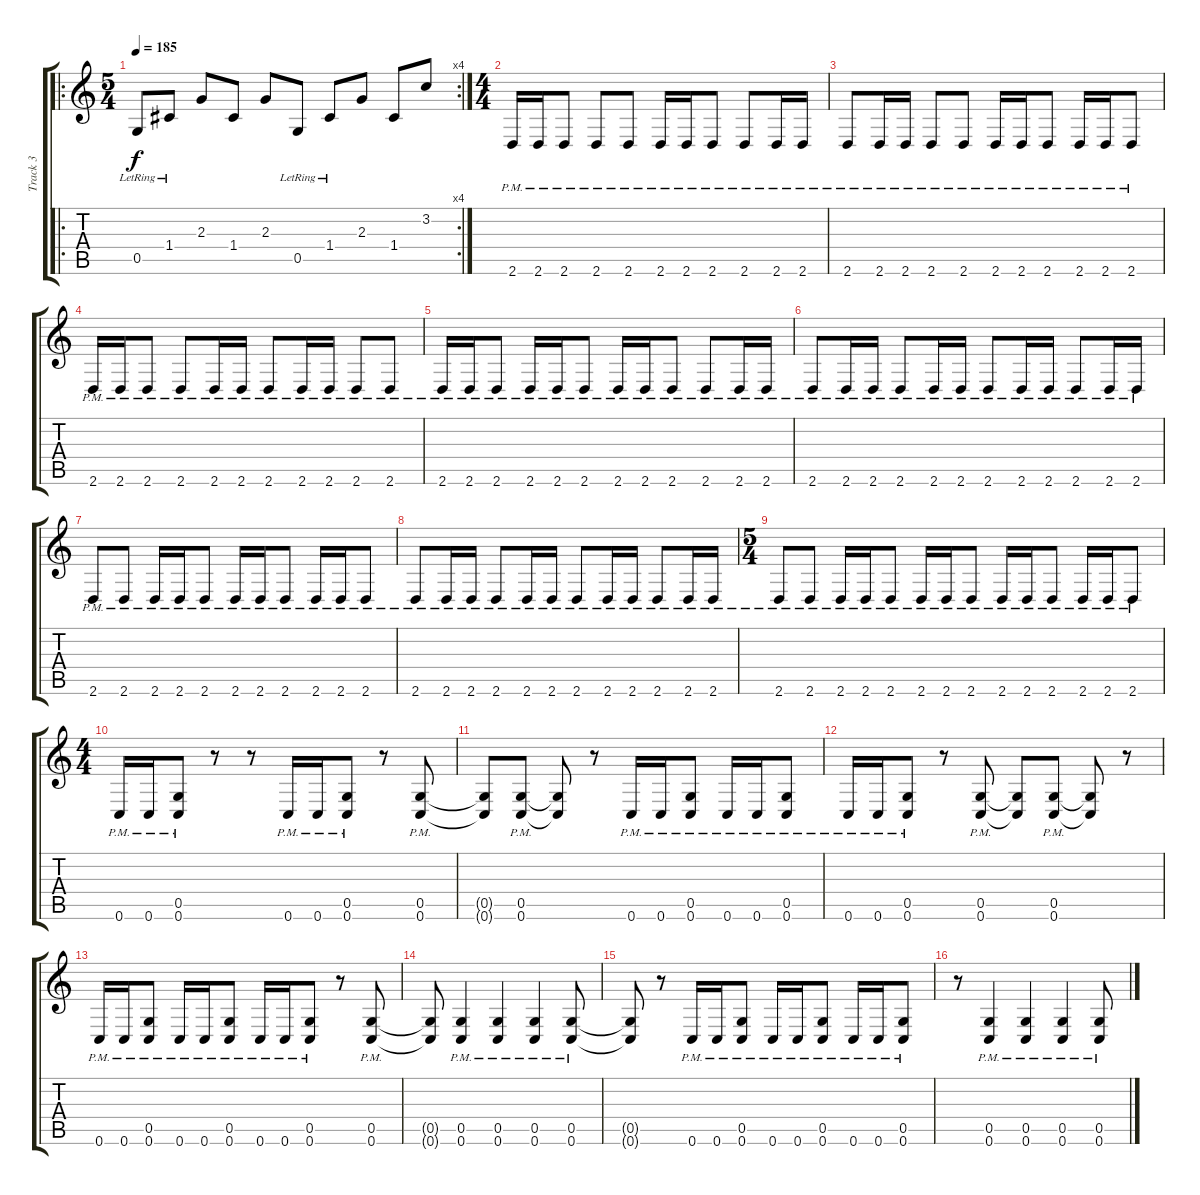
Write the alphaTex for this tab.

\track ("Track 3" "Track 3") {instrument distortionguitar}
\staff {score tabs}
\tuning (D4 A3 F3 C3 G2 C2) {hide}
\ro
\rc 4
\ts (5 4)
\tempo 185
\clef g2
\ks c
0.5{lr}.8{dy f} 1.4{lr}.8 2.3.8 1.4.8 2.3.8 0.5{lr}.8 1.4{lr}.8 2.3.8 1.4.8 3.2.8 |
\ts (4 4)
2.6{pm}.16 2.6{pm}.16 2.6{pm}.8 2.6{pm}.8 2.6{pm}.8 2.6{pm}.16 2.6{pm}.16 2.6{pm}.8 2.6{pm}.8 2.6{pm}.16 2.6{pm}.16 |
2.6{pm}.8 2.6{pm}.16 2.6{pm}.16 2.6{pm}.8 2.6{pm}.8 2.6{pm}.16 2.6{pm}.16 2.6{pm}.8 2.6{pm}.16 2.6{pm}.16 2.6{pm}.8 |
2.6{pm}.16 2.6{pm}.16 2.6{pm}.8 2.6{pm}.8 2.6{pm}.16 2.6{pm}.16 2.6{pm}.8 2.6{pm}.16 2.6{pm}.16 2.6{pm}.8 2.6{pm}.8 |
2.6{pm}.16 2.6{pm}.16 2.6{pm}.8 2.6{pm}.16 2.6{pm}.16 2.6{pm}.8 2.6{pm}.16 2.6{pm}.16 2.6{pm}.8 2.6{pm}.8 2.6{pm}.16 2.6{pm}.16 |
2.6{pm}.8 2.6{pm}.16 2.6{pm}.16 2.6{pm}.8 2.6{pm}.16 2.6{pm}.16 2.6{pm}.8 2.6{pm}.16 2.6{pm}.16 2.6{pm}.8 2.6{pm}.16 2.6{pm}.16 |
2.6{pm}.8 2.6{pm}.8 2.6{pm}.16 2.6{pm}.16 2.6{pm}.8 2.6{pm}.16 2.6{pm}.16 2.6{pm}.8 2.6{pm}.16 2.6{pm}.16 2.6{pm}.8 |
2.6{pm}.8 2.6{pm}.16 2.6{pm}.16 2.6{pm}.8 2.6{pm}.16 2.6{pm}.16 2.6{pm}.8 2.6{pm}.16 2.6{pm}.16 2.6{pm}.8 2.6{pm}.16 2.6{pm}.16 |
\ts (5 4)
2.6{pm}.8 2.6{pm}.8 2.6{pm}.16 2.6{pm}.16 2.6{pm}.8 2.6{pm}.16 2.6{pm}.16 2.6{pm}.8 2.6{pm}.16 2.6{pm}.16 2.6{pm}.8 2.6{pm}.16 2.6{pm}.16 2.6{pm}.8 |
\ts (4 4)
0.6{pm}.16 0.6{pm}.16 (0.5{pm} 0.6{pm}).8 r.8 r.8 0.6{pm}.16 0.6{pm}.16 (0.5{pm} 0.6{pm}).8 r.8 (0.5{pm} 0.6{pm}).8 |
(0.5{t} 0.6{t}).8 (0.5{pm} 0.6{pm}).8 (0.5{t} 0.6{t}).8 r.8 0.6{pm}.16 0.6{pm}.16 (0.5{pm} 0.6{pm}).8 0.6{pm}.16 0.6{pm}.16 (0.5{pm} 0.6{pm}).8 |
0.6{pm}.16 0.6{pm}.16 (0.5{pm} 0.6{pm}).8 r.8 (0.5{pm} 0.6{pm}).8 (0.5{t} 0.6{t}).8 (0.5{pm} 0.6{pm}).8 (0.5{t} 0.6{t}).8 r.8 |
0.6{pm}.16 0.6{pm}.16 (0.5{pm} 0.6{pm}).8 0.6{pm}.16 0.6{pm}.16 (0.5{pm} 0.6{pm}).8 0.6{pm}.16 0.6{pm}.16 (0.5{pm} 0.6{pm}).8 r.8 (0.5{pm} 0.6{pm}).8 |
(0.5{t} 0.6{t}).8 (0.5{pm} 0.6{pm}).4 (0.5{pm} 0.6{pm}).4 (0.5{pm} 0.6{pm}).4 (0.5{pm} 0.6{pm}).8 |
(0.5{t} 0.6{t}).8 r.8 0.6{pm}.16 0.6{pm}.16 (0.5{pm} 0.6{pm}).8 0.6{pm}.16 0.6{pm}.16 (0.5{pm} 0.6{pm}).8 0.6{pm}.16 0.6{pm}.16 (0.5{pm} 0.6{pm}).8 |
r.8 (0.5{pm} 0.6{pm}).4 (0.5{pm} 0.6{pm}).4 (0.5{pm} 0.6{pm}).4 (0.5{pm} 0.6{pm}).8
